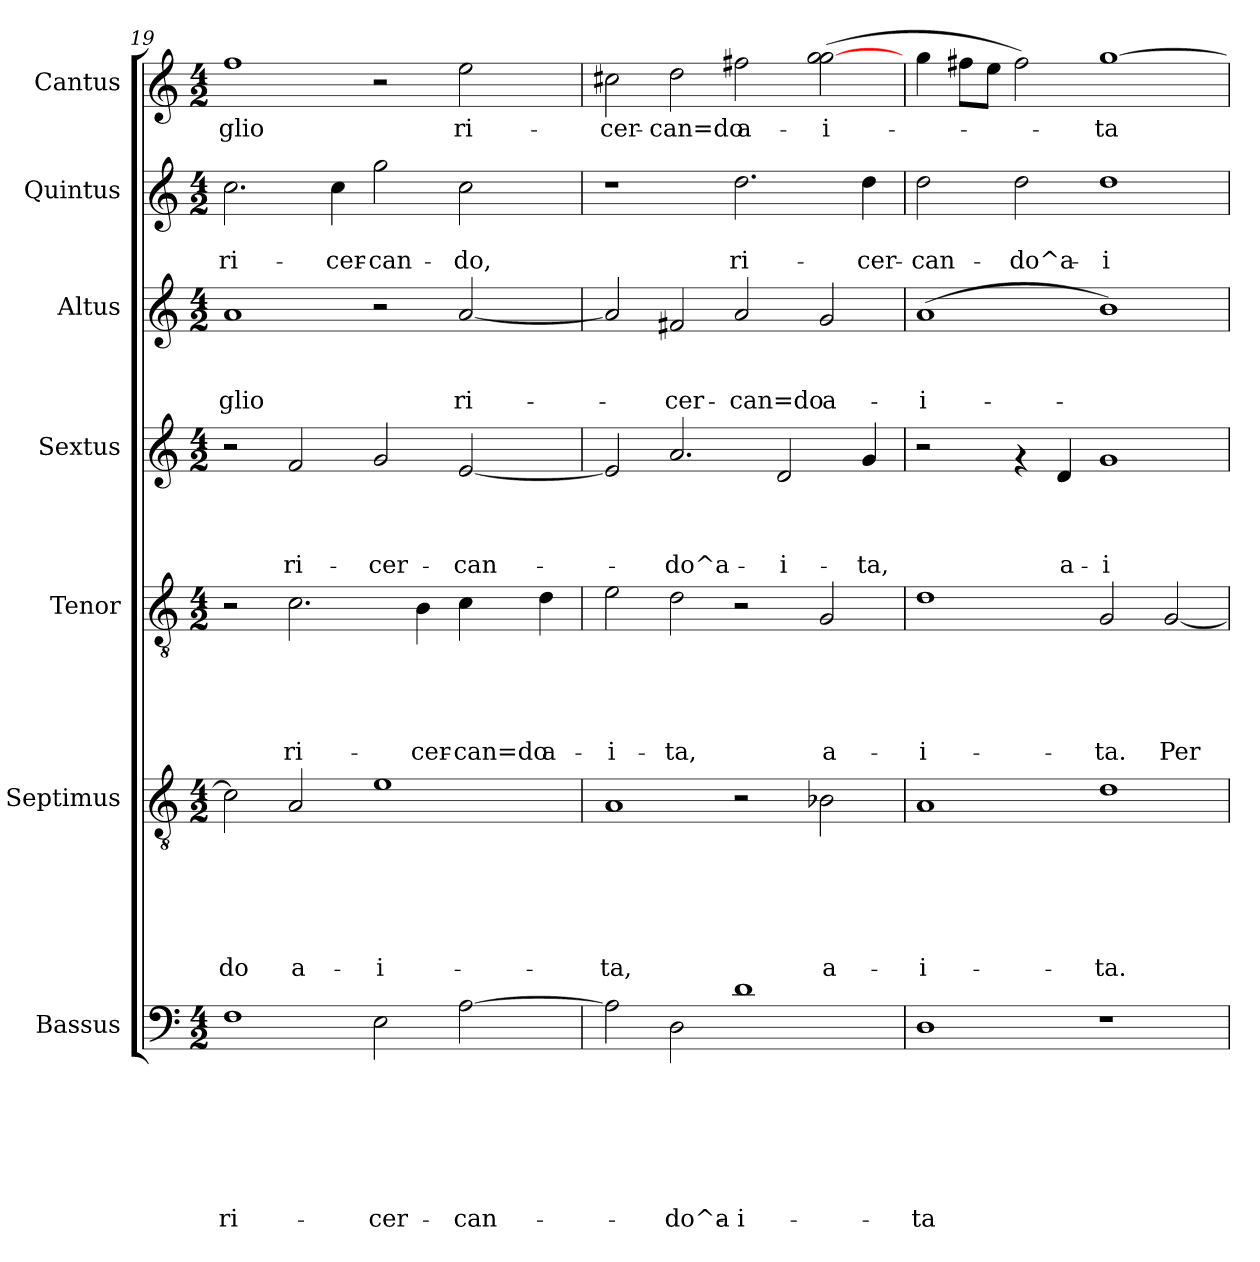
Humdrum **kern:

**kern	**text	**text	**text	**text	**text	**text	**text	**kern	**text	**text	**text	**text	**text	**text	**kern	**text	**text	**text	**text	**text	**kern	**text	**text	**text	**text	**kern	**text	**text	**text	**kern	**text	**text	**kern	**text
*part7	*part7	*part7	*part7	*part7	*part7	*part7	*part7	*part6	*part6	*part6	*part6	*part6	*part6	*part6	*part5	*part5	*part5	*part5	*part5	*part5	*part4	*part4	*part4	*part4	*part4	*part3	*part3	*part3	*part3	*part2	*part2	*part2	*part1	*part1
*staff7	*staff7	*staff7	*staff7	*staff7	*staff7	*staff7	*staff7	*staff6	*staff6	*staff6	*staff6	*staff6	*staff6	*staff6	*staff5	*staff5	*staff5	*staff5	*staff5	*staff5	*staff4	*staff4	*staff4	*staff4	*staff4	*staff3	*staff3	*staff3	*staff3	*staff2	*staff2	*staff2	*staff1	*staff1
*I"Bassus	*	*	*	*	*	*	*	*I"Septimus	*	*	*	*	*	*	*I"Tenor	*	*	*	*	*	*I"Sextus	*	*	*	*	*I"Altus	*	*	*	*I"Quintus	*	*	*I"Cantus	*
!!LO:PB:g=z
*clefF4	*	*	*	*	*	*	*	*clefGv2	*	*	*	*	*	*	*clefGv2	*	*	*	*	*	*clefG2	*	*	*	*	*clefG2	*	*	*	*clefG2	*	*	*clefG2	*
*k[]	*	*	*	*	*	*	*	*k[]	*	*	*	*	*	*	*k[]	*	*	*	*	*	*k[]	*	*	*	*	*k[]	*	*	*	*k[]	*	*	*k[]	*
*C:	*	*	*	*	*	*	*	*C:	*	*	*	*	*	*	*C:	*	*	*	*	*	*C:	*	*	*	*	*C:	*	*	*	*C:	*	*	*C:	*
*M4/2	*	*	*	*	*	*	*	*M4/2	*	*	*	*	*	*	*M4/2	*	*	*	*	*	*M4/2	*	*	*	*	*M4/2	*	*	*	*M4/2	*	*	*M4/2	*
=19	=19	=19	=19	=19	=19	=19	=19	=19	=19	=19	=19	=19	=19	=19	=19	=19	=19	=19	=19	=19	=19	=19	=19	=19	=19	=19	=19	=19	=19	=19	=19	=19	=19	=19
!	!	!	!	!	!	!	!LO:LY:b	!	!	!	!	!	!	!LO:LY:b	!	!	!	!	!	!	!	!	!	!	!	!	!	!	!LO:LY:b	!	!	!LO:LY:b	!	!LO:LY:b
1F	.	.	.	.	.	.	ri-	2c\]	.	.	.	.	.	-do	2r	.	.	.	.	.	2r	.	.	.	.	1a	.	.	-glio	2.cc\	.	ri-	1ff	-glio
!	!	!	!	!	!	!	!	!	!	!	!	!	!	!LO:LY:b	!	!	!	!	!	!LO:LY:b	!	!	!	!	!LO:LY:b	!	!	!	!	!	!	!	!	!
.	.	.	.	.	.	.	.	2A/	.	.	.	.	.	a-	2.c\	.	.	.	.	ri-	2f/	.	.	.	ri-	.	.	.	.	.	.	.	.	.
!	!	!	!	!	!	!	!	!	!	!	!	!	!	!	!	!	!	!	!	!	!	!	!	!	!	!	!	!	!	!	!	!LO:LY:b	!	!
.	.	.	.	.	.	.	.	.	.	.	.	.	.	.	.	.	.	.	.	.	.	.	.	.	.	.	.	.	.	4cc\	.	-cer-	.	.
!	!	!	!	!	!	!	!LO:LY:b	!	!	!	!	!	!	!LO:LY:b	!	!	!	!	!	!	!	!	!	!	!LO:LY:b	!	!	!	!	!	!	!LO:LY:b	!	!
2E\	.	.	.	.	.	.	-cer-	1e	.	.	.	.	.	-i-	.	.	.	.	.	.	2g/	.	.	.	-cer-	2r	.	.	.	2gg\	.	-can-	2r	.
!	!	!	!	!	!	!	!	!	!	!	!	!	!	!	!	!	!	!	!	!LO:LY:b	!	!	!	!	!	!	!	!	!	!	!	!	!	!
.	.	.	.	.	.	.	.	.	.	.	.	.	.	.	4B\	.	.	.	.	-cer-	.	.	.	.	.	.	.	.	.	.	.	.	.	.
!	!	!	!	!	!	!	!LO:LY:b	!	!	!	!	!	!	!	!	!	!	!	!	!LO:LY:b	!	!	!	!	!LO:LY:b	!	!	!	!LO:LY:b	!	!	!LO:LY:b	!	!LO:LY:b
[>2A\	.	.	.	.	.	.	-can-	.	.	.	.	.	.	.	4c\	.	.	.	.	-can=do	[<2e/	.	.	.	-can-	[<2a/	.	.	ri-	2cc\	.	-do,	2ee\	ri-
!	!	!	!	!	!	!	!	!	!	!	!	!	!	!	!	!	!	!	!	!LO:LY:b	!	!	!	!	!	!	!	!	!	!	!	!	!	!
.	.	.	.	.	.	.	.	.	.	.	.	.	.	.	4d\	.	.	.	.	a-	.	.	.	.	.	.	.	.	.	.	.	.	.	.
=20	=20	=20	=20	=20	=20	=20	=20	=20	=20	=20	=20	=20	=20	=20	=20	=20	=20	=20	=20	=20	=20	=20	=20	=20	=20	=20	=20	=20	=20	=20	=20	=20	=20	=20
!	!	!	!	!	!	!	!	!	!	!	!	!	!	!LO:LY:b	!	!	!	!	!	!LO:LY:b	!	!	!	!	!	!	!	!	!	!	!	!	!	!LO:LY:b
2A\]	.	.	.	.	.	.	.	1A	.	.	.	.	.	-ta,	2e\	.	.	.	.	-i-	2e/]	.	.	.	.	2a/]	.	.	.	1r	.	.	2cc#X\	-cer-
!	!	!	!	!	!	!	!LO:LY:b	!	!	!	!	!	!	!	!	!	!	!	!	!LO:LY:b	!	!	!	!	!LO:LY:b	!	!	!	!LO:LY:b	!	!	!	!	!LO:LY:b
2D\	.	.	.	.	.	.	-do^a-	.	.	.	.	.	.	.	2d\	.	.	.	.	-ta,	2.a/	.	.	.	-do^a-	2f#X/	.	.	-cer-	.	.	.	2dd\	-can=do
!	!	!	!	!	!	!	!LO:LY:b	!	!	!	!	!	!	!	!	!	!	!	!	!	!	!	!	!	!	!	!	!	!LO:LY:b	!	!	!LO:LY:b	!	!LO:LY:b
1d	.	.	.	.	.	.	-i-	2r	.	.	.	.	.	.	2r	.	.	.	.	.	.	.	.	.	.	2a/	.	.	-can=do	2.dd\	.	ri-	2ff#X\	a-
!	!	!	!	!	!	!	!	!	!	!	!	!	!	!	!	!	!	!	!	!	!	!	!	!	!LO:LY:b	!	!	!	!	!	!	!	!	!
.	.	.	.	.	.	.	.	.	.	.	.	.	.	.	.	.	.	.	.	.	2d/	.	.	.	-i-	.	.	.	.	.	.	.	.	.
!	!	!	!	!	!	!	!	!	!	!	!	!	!	!LO:LY:b	!	!	!	!	!	!LO:LY:b	!	!	!	!	!	!	!	!	!LO:LY:b	!	!	!	!	!LO:LY:b
.	.	.	.	.	.	.	.	2B-X\	.	.	.	.	.	a-	2G/	.	.	.	.	a-	.	.	.	.	.	2g/	.	.	a-	.	.	.	(>2gg\ [>2gg\	-i-
!	!	!	!	!	!	!	!	!	!	!	!	!	!	!	!	!	!	!	!	!	!	!	!	!	!LO:LY:b	!	!	!	!	!	!	!LO:LY:b	!	!
.	.	.	.	.	.	.	.	.	.	.	.	.	.	.	.	.	.	.	.	.	4g/	.	.	.	-ta,	.	.	.	.	4dd\	.	-cer-	.	.
=21	=21	=21	=21	=21	=21	=21	=21	=21	=21	=21	=21	=21	=21	=21	=21	=21	=21	=21	=21	=21	=21	=21	=21	=21	=21	=21	=21	=21	=21	=21	=21	=21	=21	=21
!	!	!	!	!	!	!	!LO:LY:b	!	!	!	!	!	!	!LO:LY:b	!	!	!	!	!	!LO:LY:b	!	!	!	!	!	!	!	!	!LO:LY:b	!	!	!LO:LY:b	!	!
1D	.	.	.	.	.	.	-ta	1A	.	.	.	.	.	-i-	1d	.	.	.	.	-i-	2r	.	.	.	.	(<1a	.	.	-i-	2dd\	.	-can-	4gg\	.
.	.	.	.	.	.	.	.	.	.	.	.	.	.	.	.	.	.	.	.	.	.	.	.	.	.	.	.	.	.	.	.	.	8ff#X\L	.
.	.	.	.	.	.	.	.	.	.	.	.	.	.	.	.	.	.	.	.	.	.	.	.	.	.	.	.	.	.	.	.	.	8ee\J	.
!	!	!	!	!	!	!	!	!	!	!	!	!	!	!	!	!	!	!	!	!	!	!	!	!	!	!	!	!	!	!	!	!LO:LY:b	!	!
.	.	.	.	.	.	.	.	.	.	.	.	.	.	.	.	.	.	.	.	.	4rf	.	.	.	.	.	.	.	.	2dd\	.	-do^a-	2ff#\)	.
!	!	!	!	!	!	!	!	!	!	!	!	!	!	!	!	!	!	!	!	!	!	!	!	!	!LO:LY:b	!	!	!	!	!	!	!	!	!
.	.	.	.	.	.	.	.	.	.	.	.	.	.	.	.	.	.	.	.	.	4d/	.	.	.	a-	.	.	.	.	.	.	.	.	.
!	!	!	!	!	!	!	!	!	!	!	!	!	!	!LO:LY:b	!	!	!	!	!	!LO:LY:b	!	!	!	!	!LO:LY:b	!	!	!	!	!	!	!LO:LY:b	!	!LO:LY:b
1r	.	.	.	.	.	.	.	1d	.	.	.	.	.	-ta.	2G/	.	.	.	.	-ta.	1g	.	.	.	-i-	1b)	.	.	.	1dd	.	-i-	[>1gg	-ta
!	!	!	!	!	!	!	!	!	!	!	!	!	!	!	!	!	!	!	!	!LO:LY:b	!	!	!	!	!	!	!	!	!	!	!	!	!	!
.	.	.	.	.	.	.	.	.	.	.	.	.	.	.	[<2G/	.	.	.	.	Per	.	.	.	.	.	.	.	.	.	.	.	.	.	.
=	=	=	=	=	=	=	=	=	=	=	=	=	=	=	=	=	=	=	=	=	=	=	=	=	=	=	=	=	=	=	=	=	=	=
*-	*-	*-	*-	*-	*-	*-	*-	*-	*-	*-	*-	*-	*-	*-	*-	*-	*-	*-	*-	*-	*-	*-	*-	*-	*-	*-	*-	*-	*-	*-	*-	*-	*-	*-
